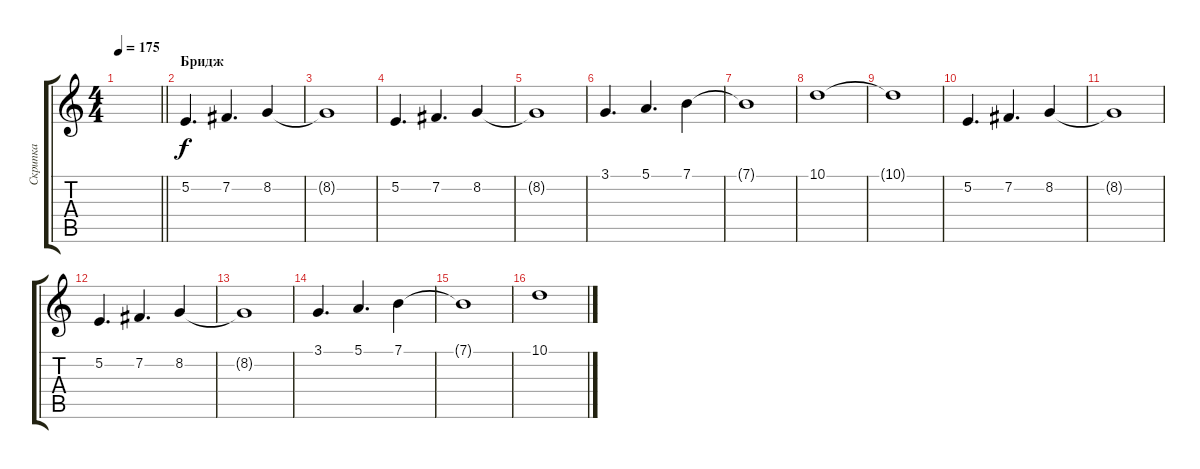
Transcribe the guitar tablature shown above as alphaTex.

\track ("Скрипка" "Скрипка") {instrument viola}
\staff {score tabs}
\tuning (E4 B3 G3 D3 A2 E2) {hide}
\ts (4 4)
\tempo 175
\clef g2
\barLineRight lightlight
\ks c
|
\section ("" "Бридж")
5.2.4{d dy f} 7.2.4{d} 8.2.4 |
8.2{t}.1 |
5.2.4{d} 7.2.4{d} 8.2.4 |
8.2{t}.1 |
3.1.4{d} 5.1.4{d} 7.1.4 |
7.1{t}.1 |
10.1.1 |
10.1{t}.1 |
5.2.4{d} 7.2.4{d} 8.2.4 |
8.2{t}.1 |
5.2.4{d} 7.2.4{d} 8.2.4 |
8.2{t}.1 |
3.1.4{d} 5.1.4{d} 7.1.4 |
7.1{t}.1 |
10.1.1
